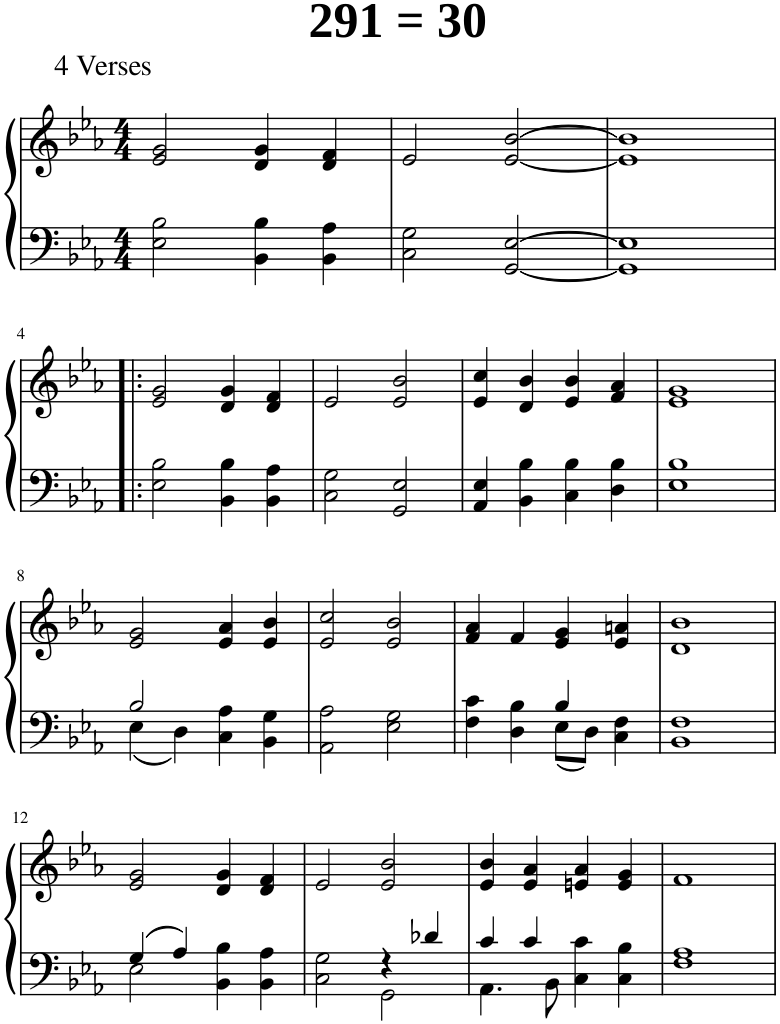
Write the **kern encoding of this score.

**kern	**kern
*part1	*part1
*staff2	*staff1
*I"Piano	*
*I'Pno.	*
*clefF4	*clefG2
*k[b-e-a-]	*k[b-e-a-]
*M4/4	*M4/4
=1	=1
2E-\ 2B-\	2e-/ 2g/
4BB-\ 4B-\	4d/ 4g/
4BB-\ 4A-\	4d/ 4f/
=2	=2
2C\ 2G\	2e-/
[2GG/ [2E-/	[2e-/ [2b-/
=3	=3
1GG] 1E-]	1e-] 1b-]
!!LO:LB:g=z
=4!|:	=4!|:
2E-\ 2B-\	2e-/ 2g/
4BB-\ 4B-\	4d/ 4g/
4BB-\ 4A-\	4d/ 4f/
=5	=5
2C\ 2G\	2e-/
2GG/ 2E-/	2e-/ 2b-/
=6	=6
4AA-/ 4E-/	4e-/ 4cc/
4BB-\ 4B-\	4d/ 4b-/
4C\ 4B-\	4e-/ 4b-/
4D\ 4B-\	4f/ 4a-/
=7	=7
1E- 1B-	1e- 1g
!!LO:LB:g=z
=8	=8
*^	*
2B-/	4E-\	2e-/ 2g/
.	4D\	.
2ryy	4C\ 4A-\	4e-/ 4a-/
.	4BB-\ 4G\	4e-/ 4b-/
*v	*v	*
=9	=9
2AA-\ 2A-\	2e-/ 2cc/
2E-\ 2G\	2e-/ 2b-/
=10	=10
*^	*
2ryy	4F\ 4c\	4f/ 4a-/
.	4D\ 4B-\	4f/
4B-/	8E-\L	4e-/ 4g/
.	8D\J	.
4ryy	4C\ 4F\	4e-/ 4an/
*v	*v	*
=11	=11
1BB- 1F	1d 1b-
!!LO:LB:g=z
=12	=12
*^	*
4G/	2E-\	2e-/ 2g/
4A-/	.	.
2ryy	4BB-\ 4B-\	4d/ 4g/
.	4BB-\ 4A-\	4d/ 4f/
=13	=13	=13
2ryy	2C\ 2G\	2e-/
4r	2GG\	2e-/ 2b-/
4d-X/	.	.
=14	=14	=14
4c/	4.AA-\	4e-/ 4b-/
4c/	.	4e-/ 4a-/
.	8BB-\	.
2ryy	4C\ 4c\	4en/ 4a-/
.	4C\ 4B-\	4e/ 4g/
*v	*v	*
=15	=15
1F 1A-	1f
=	=
*-	*-
